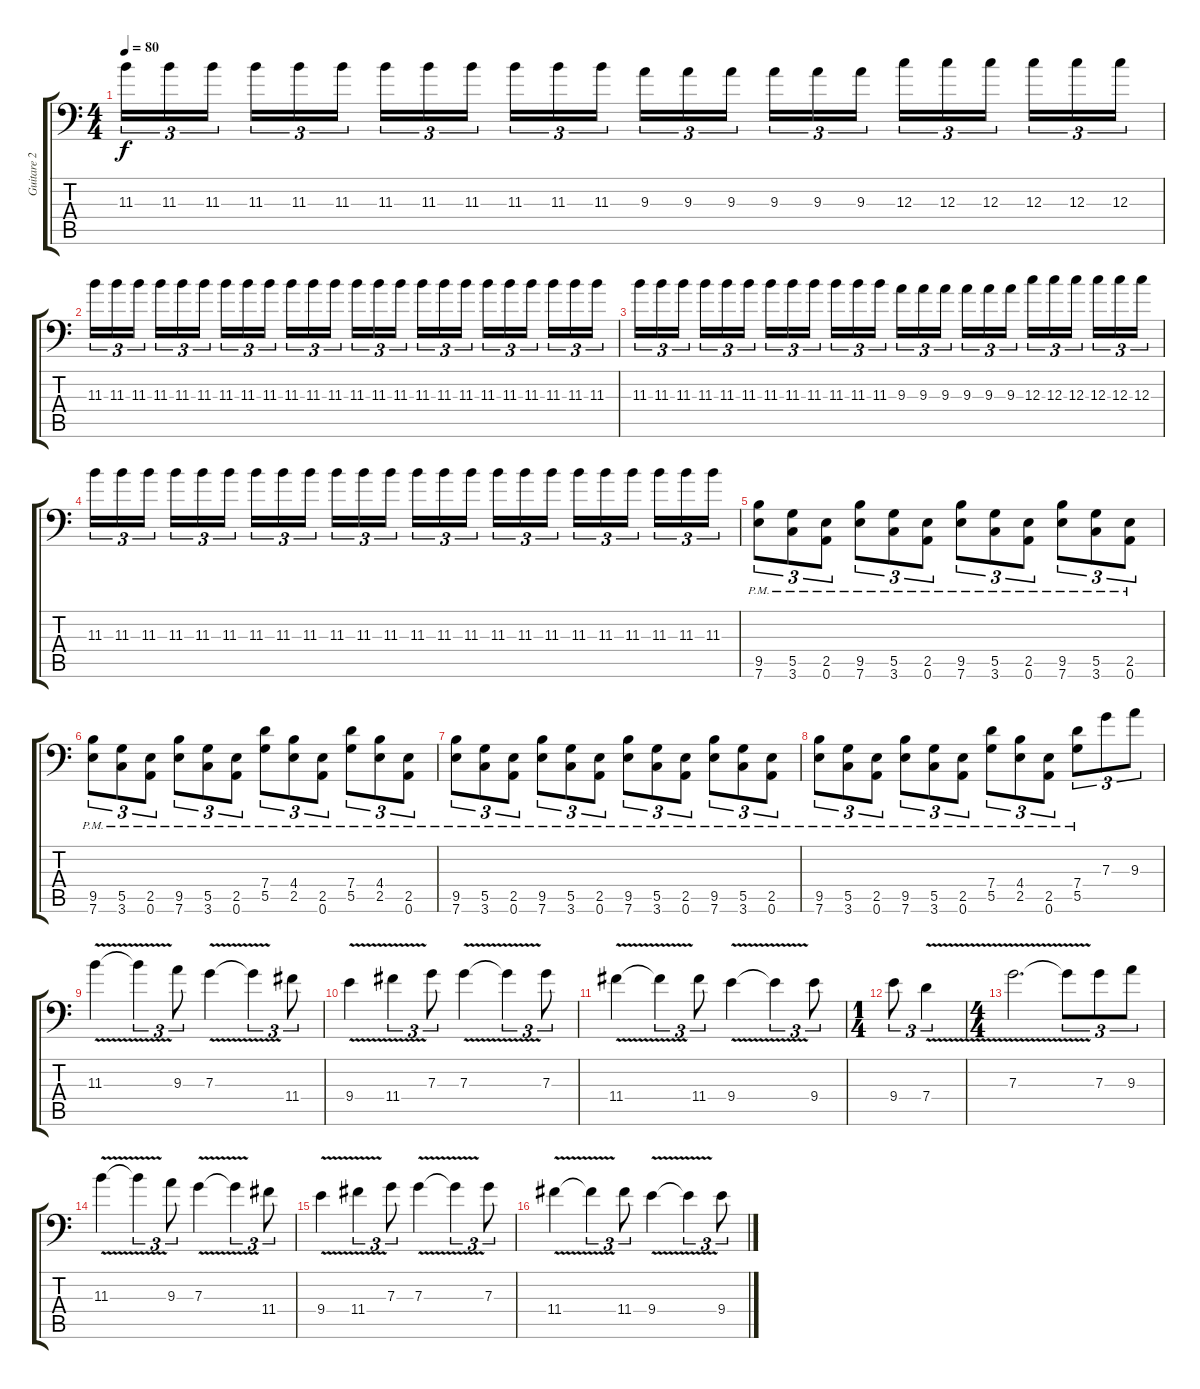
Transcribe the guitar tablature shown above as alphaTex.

\track ("Guitare 2" "Guitare 2") {instrument distortionguitar}
\staff {score tabs}
\tuning (A3 E3 C3 G2 D2 A1) {hide}
\ts (4 4)
\tempo 80
\clef f4
\ks c
11.3.16{tu (3 2) dy f} 11.3.16{tu (3 2)} 11.3.16{tu (3 2)} 11.3.16{tu (3 2)} 11.3.16{tu (3 2)} 11.3.16{tu (3 2)} 11.3.16{tu (3 2)} 11.3.16{tu (3 2)} 11.3.16{tu (3 2)} 11.3.16{tu (3 2)} 11.3.16{tu (3 2)} 11.3.16{tu (3 2)} 9.3.16{tu (3 2)} 9.3.16{tu (3 2)} 9.3.16{tu (3 2)} 9.3.16{tu (3 2)} 9.3.16{tu (3 2)} 9.3.16{tu (3 2)} 12.3.16{tu (3 2)} 12.3.16{tu (3 2)} 12.3.16{tu (3 2)} 12.3.16{tu (3 2)} 12.3.16{tu (3 2)} 12.3.16{tu (3 2)} |
11.3.16{tu (3 2)} 11.3.16{tu (3 2)} 11.3.16{tu (3 2)} 11.3.16{tu (3 2)} 11.3.16{tu (3 2)} 11.3.16{tu (3 2)} 11.3.16{tu (3 2)} 11.3.16{tu (3 2)} 11.3.16{tu (3 2)} 11.3.16{tu (3 2)} 11.3.16{tu (3 2)} 11.3.16{tu (3 2)} 11.3.16{tu (3 2)} 11.3.16{tu (3 2)} 11.3.16{tu (3 2)} 11.3.16{tu (3 2)} 11.3.16{tu (3 2)} 11.3.16{tu (3 2)} 11.3.16{tu (3 2)} 11.3.16{tu (3 2)} 11.3.16{tu (3 2)} 11.3.16{tu (3 2)} 11.3.16{tu (3 2)} 11.3.16{tu (3 2)} |
11.3.16{tu (3 2)} 11.3.16{tu (3 2)} 11.3.16{tu (3 2)} 11.3.16{tu (3 2)} 11.3.16{tu (3 2)} 11.3.16{tu (3 2)} 11.3.16{tu (3 2)} 11.3.16{tu (3 2)} 11.3.16{tu (3 2)} 11.3.16{tu (3 2)} 11.3.16{tu (3 2)} 11.3.16{tu (3 2)} 9.3.16{tu (3 2)} 9.3.16{tu (3 2)} 9.3.16{tu (3 2)} 9.3.16{tu (3 2)} 9.3.16{tu (3 2)} 9.3.16{tu (3 2)} 12.3.16{tu (3 2)} 12.3.16{tu (3 2)} 12.3.16{tu (3 2)} 12.3.16{tu (3 2)} 12.3.16{tu (3 2)} 12.3.16{tu (3 2)} |
11.3.16{tu (3 2)} 11.3.16{tu (3 2)} 11.3.16{tu (3 2)} 11.3.16{tu (3 2)} 11.3.16{tu (3 2)} 11.3.16{tu (3 2)} 11.3.16{tu (3 2)} 11.3.16{tu (3 2)} 11.3.16{tu (3 2)} 11.3.16{tu (3 2)} 11.3.16{tu (3 2)} 11.3.16{tu (3 2)} 11.3.16{tu (3 2)} 11.3.16{tu (3 2)} 11.3.16{tu (3 2)} 11.3.16{tu (3 2)} 11.3.16{tu (3 2)} 11.3.16{tu (3 2)} 11.3.16{tu (3 2)} 11.3.16{tu (3 2)} 11.3.16{tu (3 2)} 11.3.16{tu (3 2)} 11.3.16{tu (3 2)} 11.3.16{tu (3 2)} |
(9.5{pm} 7.6{pm}).8{tu (3 2)} (5.5{pm} 3.6{pm}).8{tu (3 2)} (2.5{pm} 0.6{pm}).8{tu (3 2)} (9.5{pm} 7.6{pm}).8{tu (3 2)} (5.5{pm} 3.6{pm}).8{tu (3 2)} (2.5{pm} 0.6{pm}).8{tu (3 2)} (9.5{pm} 7.6{pm}).8{tu (3 2)} (5.5{pm} 3.6{pm}).8{tu (3 2)} (2.5{pm} 0.6{pm}).8{tu (3 2)} (9.5{pm} 7.6{pm}).8{tu (3 2)} (5.5{pm} 3.6{pm}).8{tu (3 2)} (2.5{pm} 0.6{pm}).8{tu (3 2)} |
(9.5{pm} 7.6{pm}).8{tu (3 2)} (5.5{pm} 3.6{pm}).8{tu (3 2)} (2.5{pm} 0.6{pm}).8{tu (3 2)} (9.5{pm} 7.6{pm}).8{tu (3 2)} (5.5{pm} 3.6{pm}).8{tu (3 2)} (2.5{pm} 0.6{pm}).8{tu (3 2)} (7.4{pm} 5.5{pm}).8{tu (3 2)} (4.4{pm} 2.5{pm}).8{tu (3 2)} (2.5{pm} 0.6{pm}).8{tu (3 2)} (7.4{pm} 5.5{pm}).8{tu (3 2)} (4.4{pm} 2.5{pm}).8{tu (3 2)} (2.5{pm} 0.6{pm}).8{tu (3 2)} |
(9.5{pm} 7.6{pm}).8{tu (3 2)} (5.5{pm} 3.6{pm}).8{tu (3 2)} (2.5{pm} 0.6{pm}).8{tu (3 2)} (9.5{pm} 7.6{pm}).8{tu (3 2)} (5.5{pm} 3.6{pm}).8{tu (3 2)} (2.5{pm} 0.6{pm}).8{tu (3 2)} (9.5{pm} 7.6{pm}).8{tu (3 2)} (5.5{pm} 3.6{pm}).8{tu (3 2)} (2.5{pm} 0.6{pm}).8{tu (3 2)} (9.5{pm} 7.6{pm}).8{tu (3 2)} (5.5{pm} 3.6{pm}).8{tu (3 2)} (2.5{pm} 0.6{pm}).8{tu (3 2)} |
(9.5{pm} 7.6{pm}).8{tu (3 2)} (5.5{pm} 3.6{pm}).8{tu (3 2)} (2.5{pm} 0.6{pm}).8{tu (3 2)} (9.5{pm} 7.6{pm}).8{tu (3 2)} (5.5{pm} 3.6{pm}).8{tu (3 2)} (2.5{pm} 0.6{pm}).8{tu (3 2)} (7.4{pm} 5.5{pm}).8{tu (3 2)} (4.4{pm} 2.5{pm}).8{tu (3 2)} (2.5{pm} 0.6{pm}).8{tu (3 2)} (7.4{pm} 5.5{pm}).8{tu (3 2)} 7.3.8{tu (3 2)} 9.3.8{tu (3 2)} |
11.3{v}.4 11.3{t}.4{tu (3 2)} 9.3.8{tu (3 2)} 7.3{v}.4 7.3{t}.4{tu (3 2)} 11.4.8{tu (3 2)} |
9.4{v}.4 11.4{v}.4{tu (3 2)} 7.3.8{tu (3 2)} 7.3{v}.4 7.3{t}.4{tu (3 2)} 7.3.8{tu (3 2)} |
11.4{v}.4 11.4{t}.4{tu (3 2)} 11.4.8{tu (3 2)} 9.4{v}.4 9.4{t}.4{tu (3 2)} 9.4.8{tu (3 2)} |
\ts (1 4)
9.4.8{tu (3 2)} 7.4{v}.4{tu (3 2)} |
\ts (4 4)
7.3{v}.2{d} 7.3{t}.8{tu (3 2)} 7.3.8{tu (3 2)} 9.3.8{tu (3 2)} |
11.3{v}.4 11.3{t}.4{tu (3 2)} 9.3.8{tu (3 2)} 7.3{v}.4 7.3{t}.4{tu (3 2)} 11.4.8{tu (3 2)} |
9.4{v}.4 11.4{v}.4{tu (3 2)} 7.3.8{tu (3 2)} 7.3{v}.4 7.3{t}.4{tu (3 2)} 7.3.8{tu (3 2)} |
11.4{v}.4 11.4{t}.4{tu (3 2)} 11.4.8{tu (3 2)} 9.4{v}.4 9.4{t}.4{tu (3 2)} 9.4.8{tu (3 2)}
